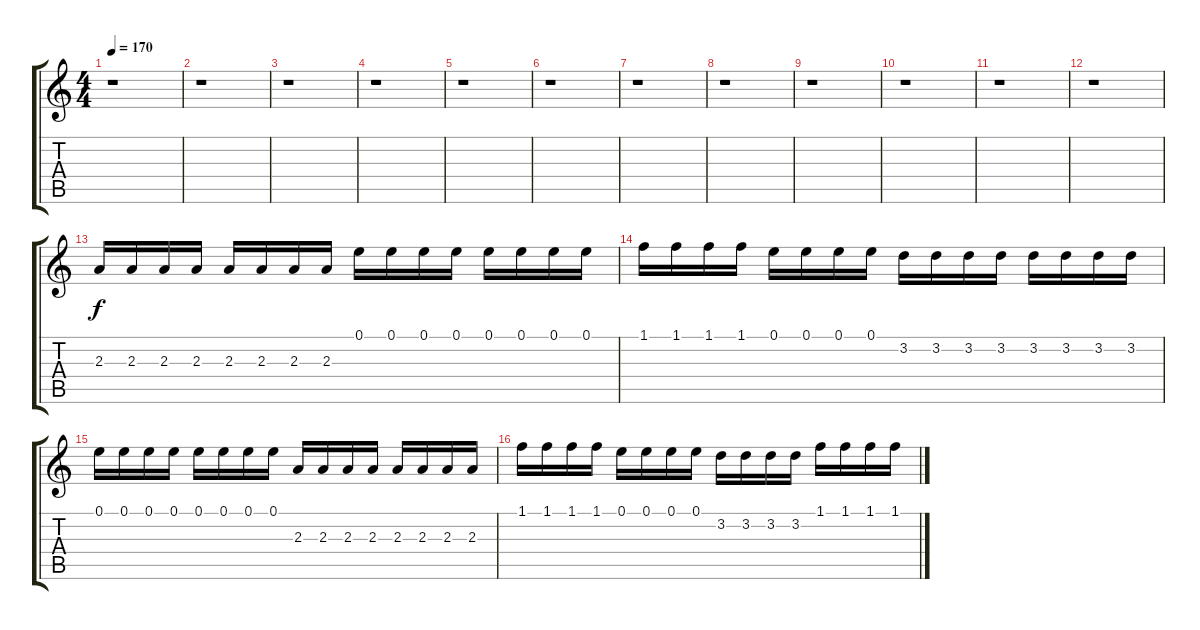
\track "" {instrument distortionguitar}
\staff {score tabs}
\tuning (E4 B3 G3 D3 A2 E2) {hide}
\ts (4 4)
\tempo 170
\clef g2
\ks c
r.1{dy f} |
r.1 |
r.1 |
r.1 |
r.1 |
r.1 |
r.1 |
r.1 |
r.1 |
r.1 |
r.1 |
r.1 |
2.3.16 2.3.16 2.3.16 2.3.16 2.3.16 2.3.16 2.3.16 2.3.16 0.1.16 0.1.16 0.1.16 0.1.16 0.1.16 0.1.16 0.1.16 0.1.16 |
1.1.16 1.1.16 1.1.16 1.1.16 0.1.16 0.1.16 0.1.16 0.1.16 3.2.16 3.2.16 3.2.16 3.2.16 3.2.16 3.2.16 3.2.16 3.2.16 |
0.1.16 0.1.16 0.1.16 0.1.16 0.1.16 0.1.16 0.1.16 0.1.16 2.3.16 2.3.16 2.3.16 2.3.16 2.3.16 2.3.16 2.3.16 2.3.16 |
1.1.16 1.1.16 1.1.16 1.1.16 0.1.16 0.1.16 0.1.16 0.1.16 3.2.16 3.2.16 3.2.16 3.2.16 1.1.16 1.1.16 1.1.16 1.1.16
